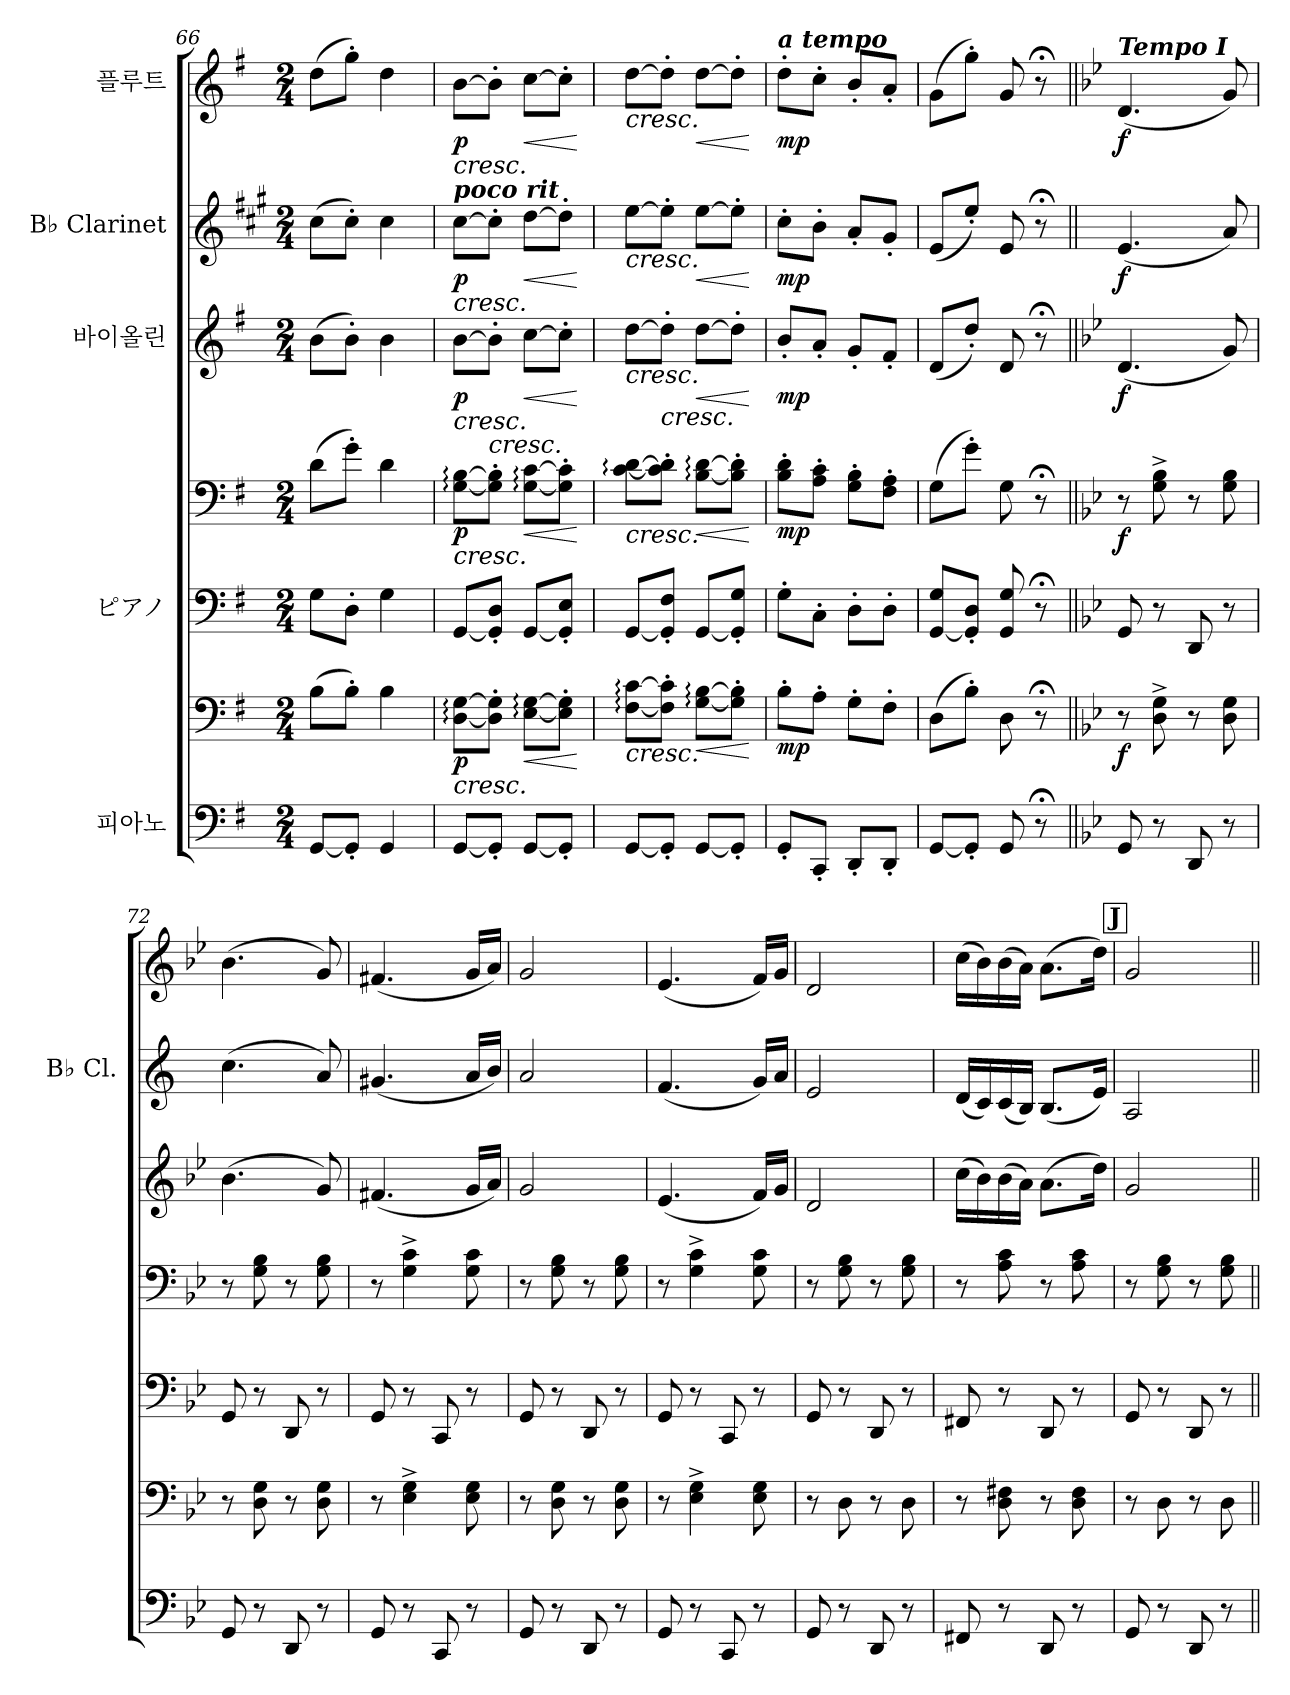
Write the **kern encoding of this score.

**kern	**kern	**dynam	**kern	**kern	**dynam	**kern	**dynam	**kern	**dynam	**kern	**dynam
*part5	*part5	*part5	*part4	*part4	*part4	*part3	*part3	*part2	*part2	*part1	*part1
*staff7	*staff6	*staff6/7	*staff5	*staff4	*staff4/5	*staff3	*staff3	*staff2	*staff2	*staff1	*staff1
*I"피아노	*	*	*I"ピアノ	*	*	*I"바이올린	*	*I"B♭ Clarinet	*	*I"플루트	*
*	*	*	*	*	*	*	*	*I'B♭ Cl.	*	*	*
*clefF4	*clefF4	*	*clefF4	*clefF4	*	*clefG2	*	*clefG2	*	*clefG2	*
*	*	*	*	*	*	*	*	*ITrd1c2	*	*	*
*k[f#]	*k[f#]	*	*k[f#]	*k[f#]	*	*k[f#]	*	*k[f#]	*	*k[f#]	*
*M2/4	*M2/4	*	*M2/4	*M2/4	*	*M2/4	*	*M2/4	*	*M2/4	*
=66	=66	=66	=66	=66	=66	=66	=66	=66	=66	=66	=66
[8GG/L	(>8B\L	.	8G\L	(>8d\L	.	(>8b\L	.	(>8b\L	.	(>8dd\L	.
8GG'/J]	8B'\J)	.	8D'\J	8g'\J)	.	8b'\J)	.	8b'\J)	.	8gg'\J)	.
4GG/	4B\	.	4G\	4d\	.	4b\	.	4b\	.	4dd\	.
=67	=67	=67	=67	=67	=67	=67	=67	=67	=67	=67	=67
*	*	*	*	*	*	*	*	*	*	*MM69	*
!	!	!	!	!	!	!	!	!	!	!LO:TX:b:Bi:t=poco rit	!
!	!	!LO:HP:b	!	!	!LO:HP:b	!	!LO:HP:b	!	!LO:HP:b	!	!LO:HP:b
!	!	!LO:DY:n=1:b	!	!	!LO:DY:n=1:b	!	!LO:DY:n=1:b	!	!LO:DY:n=1:b	!	!LO:DY:n=1:b
[8GG/L	[8D\: [8G\:L	< p	[8GG/L	[8G\: [8B\:L	< p	[8b\L	< p	[8b\L	< p	[8b\L	< p
!	!	!	!	!	!	!	!LO:HP:b	!	!	!	!
8GG'/J]	8D\]' 8G\]'J	.	8GG/]' 8D/'J	8G\]' 8B\]'J	.	8b'\J]	<	8b'\J]	.	8b'\J]	.
!	!	!LO:HP:b	!	!	!LO:HP:b	!	!LO:HP:b	!	!LO:HP:b	!	!LO:HP:b
[8GG/L	[8E\: [8G\:L	<	[8GG/L	[8G\: [8c\:L	<	[8cc\L	<	[8cc\L	<	[8cc\L	<
8GG'/J]	8E\]' 8G\]'J	.	8GG/]' 8E/'J	8G\]' 8c\]'J	.	8cc'\J]	.	8cc'\J]	.	8cc'\J]	.
.	.	[ [	.	.	[ [	.	[ [ [	.	[ [	.	[ [
!!LO:PB:g=z
=68	=68	=68	=68	=68	=68	=68	=68	=68	=68	=68	=68
!	!	!LO:HP:b	!	!	!LO:HP:b	!	!LO:HP:b	!	!LO:HP:b	!	!LO:HP:b
[8GG/L	[8F#\: [8c\:L	<	[8GG/L	[8c\: [8d\:L	<	[8dd\L	<	[8dd\L	<	[8dd\L	<
!	!	!	!	!	!	!	!LO:HP:b	!	!	!	!
8GG'/J]	8F#\]' 8c\]'J	.	8GG/]' 8F#/'J	8c\]' 8d\]'J	.	8dd'\J]	<	8dd'\J]	.	8dd'\J]	.
!	!	!LO:HP:b	!	!	!LO:HP:b	!	!LO:HP:b	!	!LO:HP:b	!	!LO:HP:b
[8GG/L	[8G\: [8B\:L	<	[8GG/L	[8B\: [8d\:L	<	[8dd\L	<	[8dd\L	<	[8dd\L	<
8GG'/J]	8G\]' 8B\]'J	.	8GG/]' 8G/'J	8B\]' 8d\]'J	.	8dd'\J]	.	8dd'\J]	.	8dd'\J]	.
.	.	[ [	.	.	[ [	.	[ [ [	.	[ [	.	[ [
=69	=69	=69	=69	=69	=69	=69	=69	=69	=69	=69	=69
*	*	*	*	*	*	*	*	*	*	*MM160	*
!	!	!	!	!	!	!	!	!	!	!LO:TX:a:Bi:t=a tempo	!
!	!	!LO:DY:b	!	!	!LO:DY:b	!	!LO:DY:b	!	!LO:DY:b	!	!LO:DY:b
8GG'/L	8B'\L	mp	8G'\L	8B\' 8d\'L	mp	8b'/L	mp	8b'\L	mp	8dd'\L	mp
8CC'/J	8A'\J	.	8C'\J	8A\' 8c\'J	.	8a'/J	.	8a'\J	.	8cc'\J	.
8DD'/L	8G'\L	.	8D'\L	8G\' 8B\'L	.	8g'/L	.	8g'/L	.	8b'/L	.
8DD'/J	8F#'\J	.	8D'\J	8F#\' 8A\'J	.	8f#'/J	.	8f#'/J	.	8a'/J	.
=70	=70	=70	=70	=70	=70	=70	=70	=70	=70	=70	=70
[8GG/L	(>8D\L	.	[8GG/ 8G/L	(>8G\L	.	(<8d/L	.	(<8d/L	.	(>8g\L	.
8GG'/J]	8B'\J)	.	8GG/]' 8D/'J	8g'\J)	.	8dd'/J)	.	8dd'/J)	.	8gg'\J)	.
8GG/	8D\	.	8GG/ 8G/	8G\	.	8d/	.	8d/	.	8g/	.
8r;<	8r;<	.	8r;<	8r;<	.	8r;<	.	8r;<	.	8r;<	.
=71||	=71||	=71||	=71||	=71||	=71||	=71||	=71||	=71||	=71||	=71||	=71||
!!LO:REH:place=s1:a:B:fs=14:t=I
*k[b-e-]	*k[b-e-]	*	*k[b-e-]	*k[b-e-]	*	*k[b-e-]	*	*k[b-e-]	*	*k[b-e-]	*
*	*	*	*	*	*	*	*	*	*	*MM126	*
!	!	!	!	!	!	!	!	!	!	!LO:TX:Bi:t=Tempo I	!
!	!	!LO:DY:b	!	!	!LO:DY:b	!	!LO:DY:b	!	!LO:DY:b	!	!LO:DY:b
8GG/	8r	f	8GG/	8r	f	(<4.d/	f	(<4.d/	f	(<4.d/	f
8r	8D\^ 8G\^	.	8r	8G\^ 8B-\^	.	.	.	.	.	.	.
8DD/	8r	.	8DD/	8r	.	.	.	.	.	.	.
8r	8D\ 8G\	.	8r	8G\ 8B-\	.	8g/)	.	8g/)	.	8g/)	.
=72	=72	=72	=72	=72	=72	=72	=72	=72	=72	=72	=72
8GG/	8r	.	8GG/	8r	.	(>4.b-\	.	(>4.b-\	.	(>4.b-\	.
8r	8D\ 8G\	.	8r	8G\ 8B-\	.	.	.	.	.	.	.
8DD/	8r	.	8DD/	8r	.	.	.	.	.	.	.
8r	8D\ 8G\	.	8r	8G\ 8B-\	.	8g/)	.	8g/)	.	8g/)	.
=73	=73	=73	=73	=73	=73	=73	=73	=73	=73	=73	=73
8GG/	8r	.	8GG/	8r	.	(<4.f#X/	.	(<4.f#X/	.	(<4.f#X/	.
8r	4E-\^ 4G\^	.	8r	4G\^ 4c\^	.	.	.	.	.	.	.
8CC/	.	.	8CC/	.	.	.	.	.	.	.	.
8r	8E-\ 8G\	.	8r	8G\ 8c\	.	16g/LL	.	16g/LL	.	16g/LL	.
.	.	.	.	.	.	16a/JJ)	.	16a/JJ)	.	16a/JJ)	.
=74	=74	=74	=74	=74	=74	=74	=74	=74	=74	=74	=74
8GG/	8r	.	8GG/	8r	.	2g/	.	2g/	.	2g/	.
8r	8D\ 8G\	.	8r	8G\ 8B-\	.	.	.	.	.	.	.
8DD/	8r	.	8DD/	8r	.	.	.	.	.	.	.
8r	8D\ 8G\	.	8r	8G\ 8B-\	.	.	.	.	.	.	.
!!LO:PB:g=z
=75	=75	=75	=75	=75	=75	=75	=75	=75	=75	=75	=75
8GG/	8r	.	8GG/	8r	.	(<4.e-/	.	(<4.e-/	.	(<4.e-/	.
8r	4E-\^ 4G\^	.	8r	4G\^ 4c\^	.	.	.	.	.	.	.
8CC/	.	.	8CC/	.	.	.	.	.	.	.	.
8r	8E-\ 8G\	.	8r	8G\ 8c\	.	16f/LL)	.	16f/LL)	.	16f/LL)	.
.	.	.	.	.	.	16g/JJ	.	16g/JJ	.	16g/JJ	.
=76	=76	=76	=76	=76	=76	=76	=76	=76	=76	=76	=76
8GG/	8r	.	8GG/	8r	.	2d/	.	2d/	.	2d/	.
8r	8D\	.	8r	8G\ 8B-\	.	.	.	.	.	.	.
8DD/	8r	.	8DD/	8r	.	.	.	.	.	.	.
8r	8D\	.	8r	8G\ 8B-\	.	.	.	.	.	.	.
=77	=77	=77	=77	=77	=77	=77	=77	=77	=77	=77	=77
8FF#X/	8r	.	8FF#X/	8r	.	(>16cc\LL	.	(<16c/LL	.	(>16cc\LL	.
.	.	.	.	.	.	16b-\)	.	16B-/)	.	16b-\)	.
8r	8D\ 8F#X\	.	8r	8A\ 8c\	.	(>16b-\	.	(<16B-/	.	(>16b-\	.
.	.	.	.	.	.	16a\JJ)	.	16A/JJ)	.	16a\JJ)	.
8DD/	8r	.	8DD/	8r	.	(>8.a\L	.	(<8.A/L	.	(>8.a\L	.
8r	8D\ 8F#\	.	8r	8A\ 8c\	.	.	.	.	.	.	.
.	.	.	.	.	.	16dd\Jk)	.	16d/Jk)	.	16dd\Jk)	.
!!LO:REH:place=s1:a:B:fs=14:t=J
=78	=78	=78	=78	=78	=78	=78	=78	=78	=78	=78	=78
8GG/	8r	.	8GG/	8r	.	2g/	.	2G/	.	2g/	.
8r	8D\	.	8r	8G\ 8B-\	.	.	.	.	.	.	.
8DD/	8r	.	8DD/	8r	.	.	.	.	.	.	.
8r	8D\	.	8r	8G\ 8B-\	.	.	.	.	.	.	.
=||	=||	=||	=||	=||	=||	=||	=||	=||	=||	=||	=||
*-	*-	*-	*-	*-	*-	*-	*-	*-	*-	*-	*-
